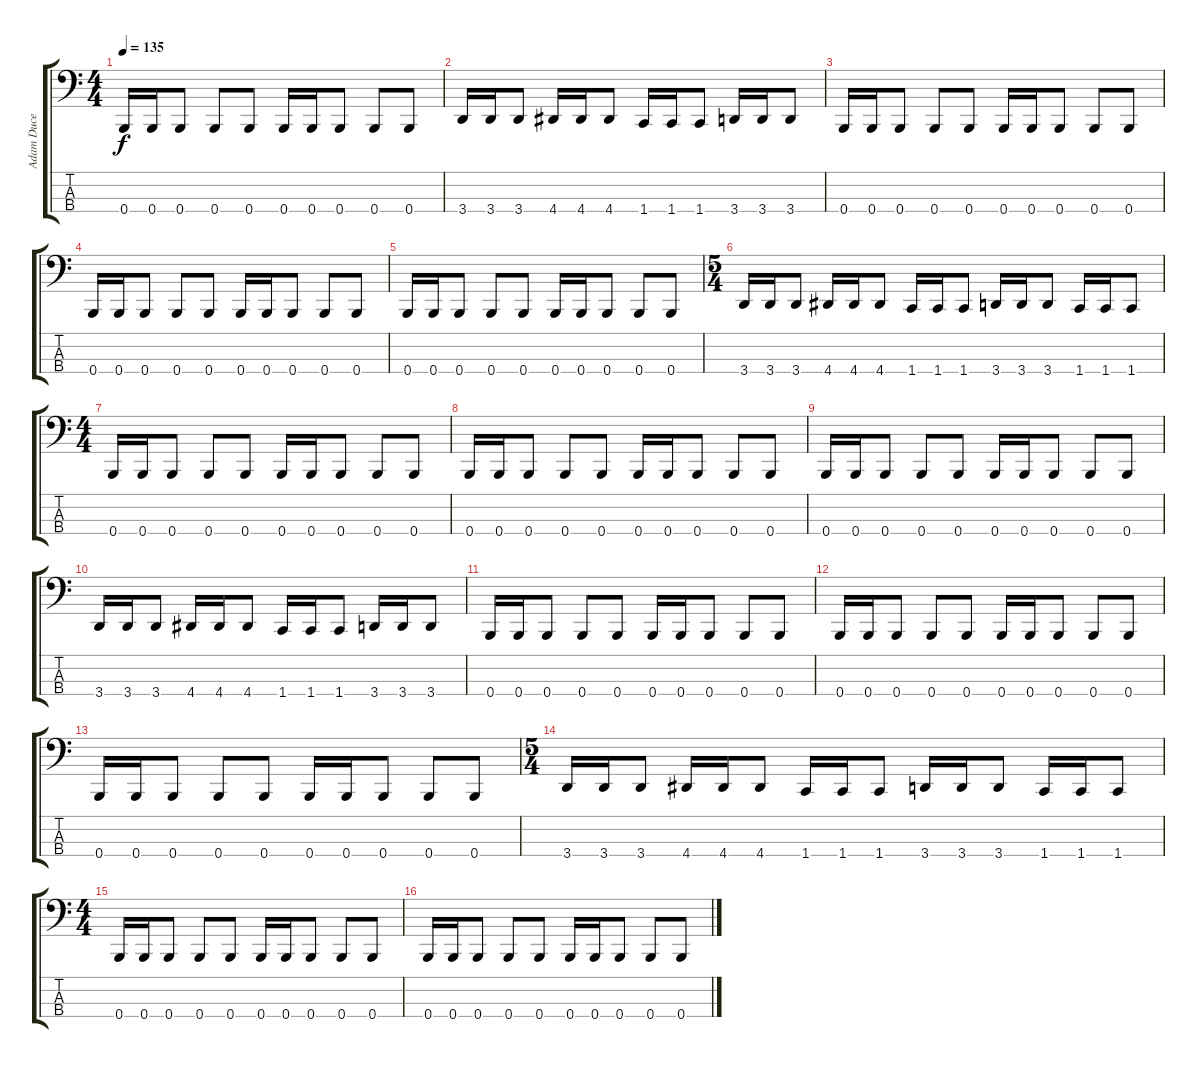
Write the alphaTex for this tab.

\track ("Adam Duce" "Adam Duce") {instrument electricbasspick}
\staff {score tabs}
\tuning (E2 B1 Gb1 B0) {hide}
\ts (4 4)
\tempo 135
\clef f4
\ks c
0.4.16{dy f} 0.4.16 0.4.8 0.4.8 0.4.8 0.4.16 0.4.16 0.4.8 0.4.8 0.4.8 |
3.4.16 3.4.16 3.4.8 4.4.16 4.4.16 4.4.8 1.4.16 1.4.16 1.4.8 3.4.16 3.4.16 3.4.8 |
0.4.16 0.4.16 0.4.8 0.4.8 0.4.8 0.4.16 0.4.16 0.4.8 0.4.8 0.4.8 |
0.4.16 0.4.16 0.4.8 0.4.8 0.4.8 0.4.16 0.4.16 0.4.8 0.4.8 0.4.8 |
0.4.16 0.4.16 0.4.8 0.4.8 0.4.8 0.4.16 0.4.16 0.4.8 0.4.8 0.4.8 |
\ts (5 4)
3.4.16 3.4.16 3.4.8 4.4.16 4.4.16 4.4.8 1.4.16 1.4.16 1.4.8 3.4.16 3.4.16 3.4.8 1.4.16 1.4.16 1.4.8 |
\ts (4 4)
0.4.16 0.4.16 0.4.8 0.4.8 0.4.8 0.4.16 0.4.16 0.4.8 0.4.8 0.4.8 |
0.4.16 0.4.16 0.4.8 0.4.8 0.4.8 0.4.16 0.4.16 0.4.8 0.4.8 0.4.8 |
0.4.16 0.4.16 0.4.8 0.4.8 0.4.8 0.4.16 0.4.16 0.4.8 0.4.8 0.4.8 |
3.4.16 3.4.16 3.4.8 4.4.16 4.4.16 4.4.8 1.4.16 1.4.16 1.4.8 3.4.16 3.4.16 3.4.8 |
0.4.16 0.4.16 0.4.8 0.4.8 0.4.8 0.4.16 0.4.16 0.4.8 0.4.8 0.4.8 |
0.4.16 0.4.16 0.4.8 0.4.8 0.4.8 0.4.16 0.4.16 0.4.8 0.4.8 0.4.8 |
0.4.16 0.4.16 0.4.8 0.4.8 0.4.8 0.4.16 0.4.16 0.4.8 0.4.8 0.4.8 |
\ts (5 4)
3.4.16 3.4.16 3.4.8 4.4.16 4.4.16 4.4.8 1.4.16 1.4.16 1.4.8 3.4.16 3.4.16 3.4.8 1.4.16 1.4.16 1.4.8 |
\ts (4 4)
0.4.16 0.4.16 0.4.8 0.4.8 0.4.8 0.4.16 0.4.16 0.4.8 0.4.8 0.4.8 |
0.4.16 0.4.16 0.4.8 0.4.8 0.4.8 0.4.16 0.4.16 0.4.8 0.4.8 0.4.8
